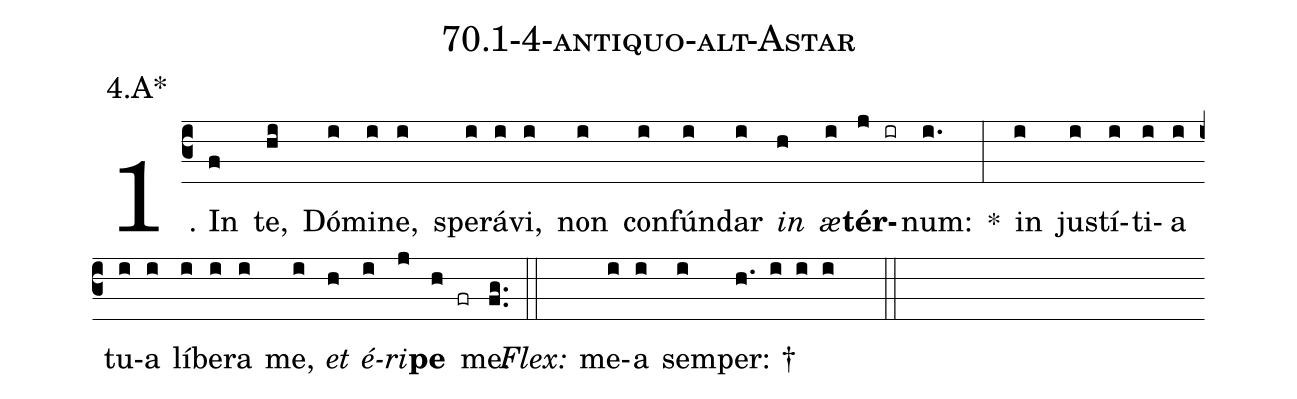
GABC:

name: 70.1-4-antiquo-alt-Astar;
annotation: 4.A*;
%%
(c3)1. In(f) te,(hi) Dó(i)mi(i)ne,(i) spe(i)rá(i)vi,(i) non(i) con(i)fún(i)dar(i) <i>in</i>(h) <i>æ</i>(i)<b>tér</b>(j ir)num:(i.) *(:) in(i) jus(i)tí(i)ti(i)a(i) tu(i)a(i) lí(i)be(i)ra(i) me,(i) <i>et</i>(h) <i>é</i>(i)<i>ri</i>(j)<b>pe</b>(h fr) me.(fg..) (::)
<i>Flex:</i>()  me(i)a(i) sem(i)per: †(h. i i i  ::)
